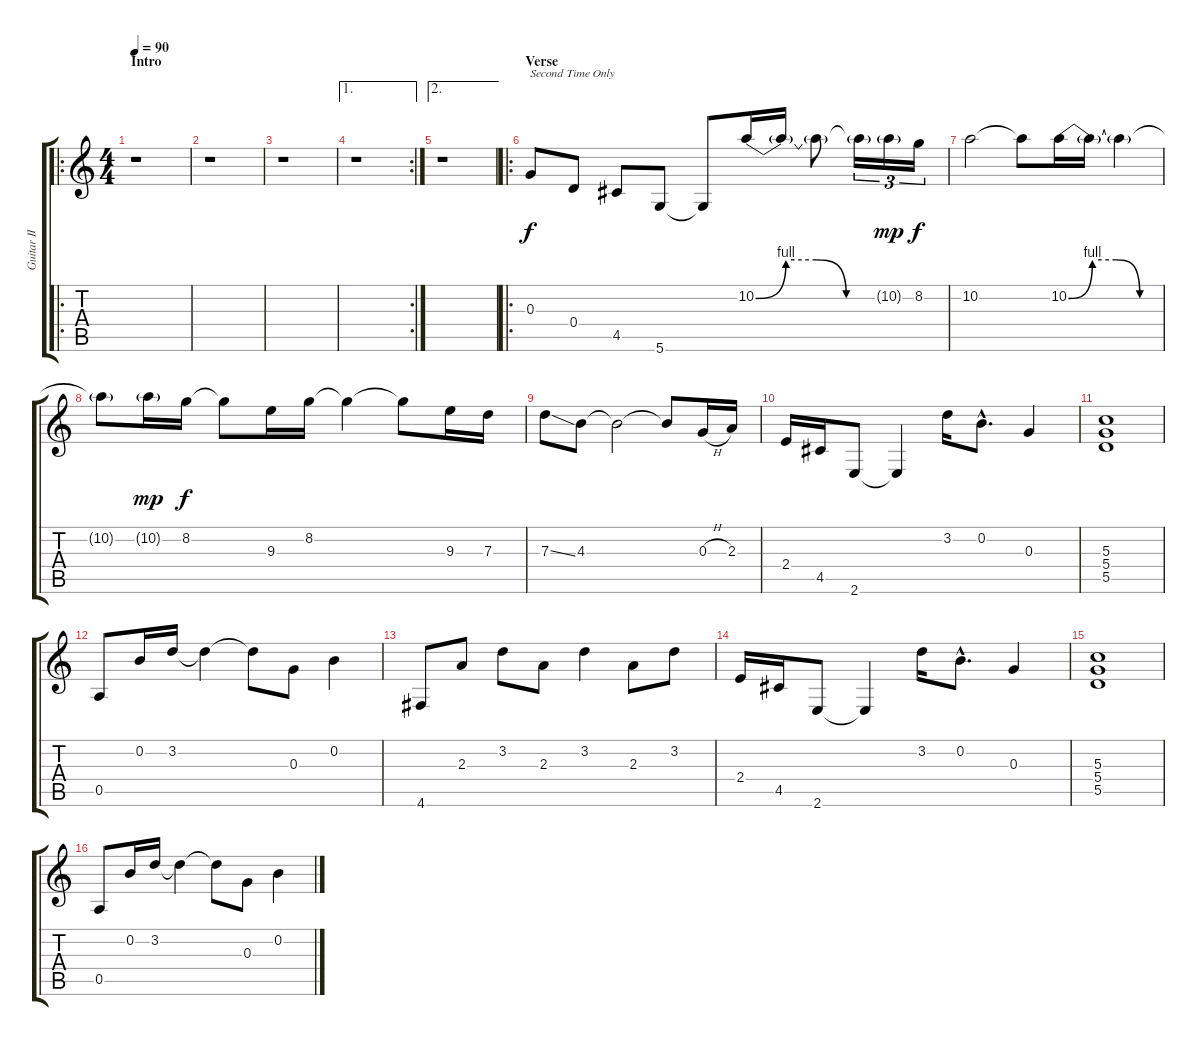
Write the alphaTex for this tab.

\track ("Guitar II (Normal)" "Guitar II ") {instrument distortionguitar}
\staff {score tabs}
\tuning (E4 B3 G3 D3 A2 D2) {hide}
\ro
\ts (4 4)
\section ("" "Intro")
\tempo 90
\clef g2
\ks c
r.1{dy f instrument distortionguitar} |
r.1 |
r.1 |
\ae 1
\rc 2
r.1 |
\ae 2
r.1{volume 0} |
\ro
\section ("" "Verse")
0.3.8{txt "Second Time Only"} 0.4.8 4.5.8 5.6.8 5.6{t}.8 10.2{be (custom 0 0 15 4 30 4 45 0 60 0)}.16 10.2{t}.16 10.2{t}.8 10.2{t}.16{tu (3 2)} 10.2{g}.16{tu (3 2) dy mp} 8.2.16{tu (3 2) dy f} |
10.2.2 10.2{t}.8 10.2{be (custom 0 0 15 4 30 4 45 0 60 0)}.16 10.2{t}.16 10.2{t}.4 |
10.2{t}.8 10.2{g}.16{dy mp} 8.2.16{dy f} 8.2{t}.8 9.3.16 8.2.16 8.2{t}.4 8.2{t}.8 9.3.16 7.3.16 |
7.3{ss}.8 4.3.8 4.3{t}.2 4.3{t}.8 0.3{h}.16 2.3.16 |
2.4.16 4.5.16 2.6.8 2.6{t}.4 3.2.16 0.2{hac}.8{d} 0.3.4 |
(5.3 5.4 5.5).1 |
0.5.8 0.2.16 3.2.16 3.2{t}.4 3.2{t}.8 0.3.8 0.2.4 |
4.6.8 2.3.8 3.2.8 2.3.8 3.2.4 2.3.8 3.2.8 |
2.4.16 4.5.16 2.6.8 2.6{t}.4 3.2.16 0.2{hac}.8{d} 0.3.4 |
(5.3 5.4 5.5).1 |
0.5.8 0.2.16 3.2.16 3.2{t}.4 3.2{t}.8 0.3.8 0.2.4
